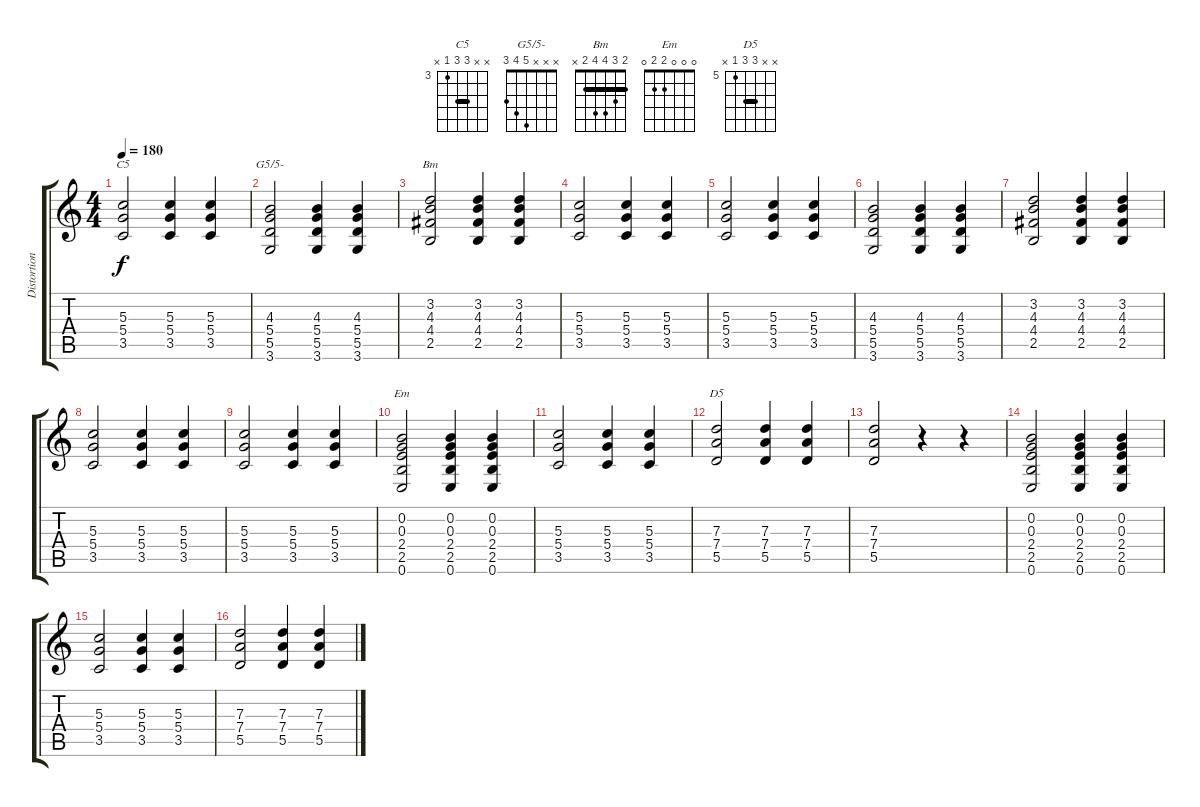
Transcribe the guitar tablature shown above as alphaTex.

\track ("Distortion Guitar" "Distortion") {instrument distortionguitar}
\staff {score tabs}
\tuning (E4 B3 G3 D3 A2 E2) {hide}
\chord ("C5" x x 5 5 3 x) {firstfret 3 barre 5}
\chord ("G5/5-" x x x 5 4 3)
\chord ("Bm" 2 3 4 4 2 x) {barre 2}
\chord ("Em" 0 0 0 2 2 0)
\chord ("D5" x x 7 7 5 x) {firstfret 5 barre 7}
\ts (4 4)
\tempo 180
\clef g2
\ks c
(5.3 5.4 3.5).2{ch "C5" dy f} (5.3 5.4 3.5).4 (5.3 5.4 3.5).4 |
(4.3 5.4 5.5 3.6).2{ch "G5/5-"} (4.3 5.4 5.5 3.6).4 (4.3 5.4 5.5 3.6).4 |
(3.2 4.3 4.4 2.5).2{ch "Bm"} (3.2 4.3 4.4 2.5).4 (3.2 4.3 4.4 2.5).4 |
(5.3 5.4 3.5).2 (5.3 5.4 3.5).4 (5.3 5.4 3.5).4 |
(5.3 5.4 3.5).2 (5.3 5.4 3.5).4 (5.3 5.4 3.5).4 |
(4.3 5.4 5.5 3.6).2 (4.3 5.4 5.5 3.6).4 (4.3 5.4 5.5 3.6).4 |
(3.2 4.3 4.4 2.5).2 (3.2 4.3 4.4 2.5).4 (3.2 4.3 4.4 2.5).4 |
(5.3 5.4 3.5).2 (5.3 5.4 3.5).4 (5.3 5.4 3.5).4 |
(5.3 5.4 3.5).2 (5.3 5.4 3.5).4 (5.3 5.4 3.5).4 |
(0.2 0.3 2.4 2.5 0.6).2{ch "Em"} (0.2 0.3 2.4 2.5 0.6).4 (0.2 0.3 2.4 2.5 0.6).4 |
(5.3 5.4 3.5).2 (5.3 5.4 3.5).4 (5.3 5.4 3.5).4 |
(7.3 7.4 5.5).2{ch "D5"} (7.3 7.4 5.5).4 (7.3 7.4 5.5).4 |
(7.3 7.4 5.5).2 r.4 r.4 |
(0.2 0.3 2.4 2.5 0.6).2 (0.2 0.3 2.4 2.5 0.6).4 (0.2 0.3 2.4 2.5 0.6).4 |
(5.3 5.4 3.5).2 (5.3 5.4 3.5).4 (5.3 5.4 3.5).4 |
(7.3 7.4 5.5).2 (7.3 7.4 5.5).4 (7.3 7.4 5.5).4
